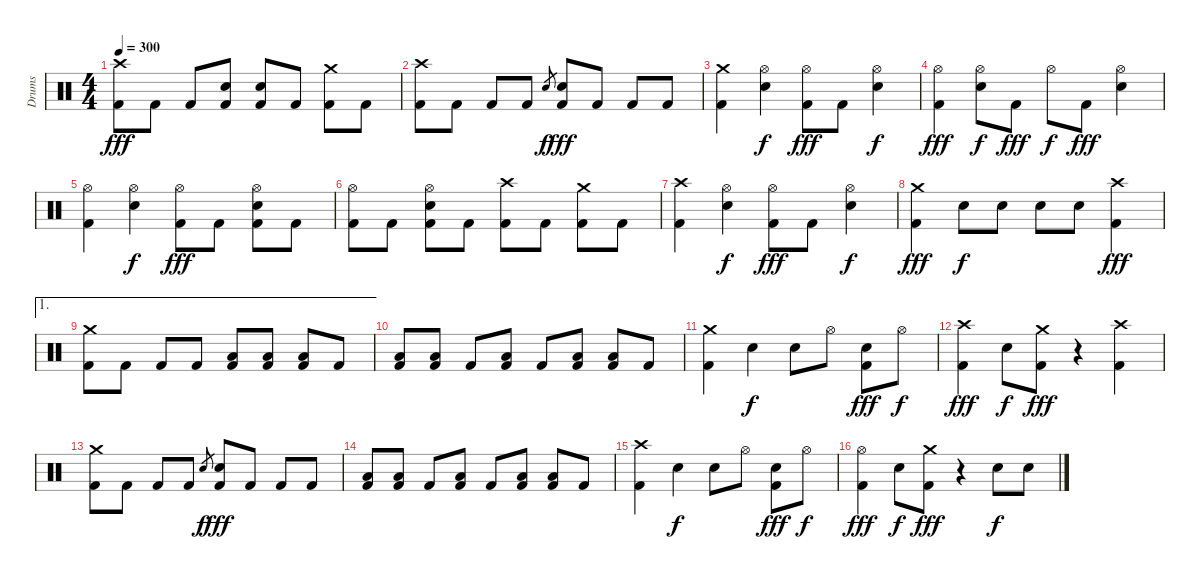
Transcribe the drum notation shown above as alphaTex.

\track ("Drums" "Drums") {instrument percussion}
\staff {score}
\articulation defaults
\ts (4 4)
\tempo 300
\clef neutral
\ks c
("Crash high (hit)" "Kick (hit) 2").8{dy fff} "Kick (hit) 2".8 "Kick (hit) 2".8 ("Snare (hit) 2" "Kick (hit) 2").8 ("Snare (hit) 2" "Kick (hit) 2").8 "Kick (hit) 2".8 ("Crash medium (hit)" "Kick (hit) 2").8 "Kick (hit) 2".8 |
("Crash high (hit)" "Kick (hit) 2").8 "Kick (hit) 2".8 "Kick (hit) 2".8 "Kick (hit) 2".8 "Snare (hit) 2".8{gr dy f} ("Snare (hit) 2" "Kick (hit) 2").8{dy fff} "Kick (hit) 2".8 "Kick (hit) 2".8 "Kick (hit) 2".8 |
("Crash medium (hit)" "Kick (hit) 2").4 ("Hi-Hat (open)" "Snare (hit) 2").4{dy f} ("Hi-Hat (open)" "Kick (hit) 2").8{dy fff} "Kick (hit) 2".8 ("Hi-Hat (open)" "Snare (hit) 2").4{dy f} |
("Hi-Hat (open)" "Kick (hit) 2").4{dy fff} ("Hi-Hat (open)" "Snare (hit) 2").8{dy f} "Kick (hit) 2".8{dy fff} "Hi-Hat (open)".8{dy f} "Kick (hit) 2".8{dy fff} ("Hi-Hat (open)" "Snare (hit) 2").4 |
("Hi-Hat (open)" "Kick (hit) 2").4 ("Hi-Hat (open)" "Snare (hit) 2").4{dy f} ("Hi-Hat (open)" "Kick (hit) 2").8{dy fff} "Kick (hit) 2".8 ("Hi-Hat (open)" "Snare (hit) 2" "Kick (hit) 2").8 "Kick (hit) 2".8 |
("Hi-Hat (open)" "Kick (hit) 2").8 "Kick (hit) 2".8 ("Hi-Hat (open)" "Snare (hit) 2" "Kick (hit) 2").8 "Kick (hit) 2".8 ("Crash high (hit)" "Kick (hit) 2").8 "Kick (hit) 2".8 ("Crash medium (hit)" "Kick (hit) 2").8 "Kick (hit) 2".8 |
("Crash high (hit)" "Kick (hit) 2").4 ("Hi-Hat (open)" "Snare (hit) 2").4{dy f} ("Hi-Hat (open)" "Kick (hit) 2").8{dy fff} "Kick (hit) 2".8 ("Hi-Hat (open)" "Snare (hit) 2").4{dy f} |
("Crash medium (hit)" "Kick (hit) 2").4{dy fff} "Snare (hit) 2".8{dy f} "Snare (hit) 2".8 "Snare (hit) 2".8 "Snare (hit) 2".8 ("Crash high (hit)" "Kick (hit) 2").4{dy fff} |
\ae 1
("Crash medium (hit)" "Kick (hit) 2").8 "Kick (hit) 2".8 "Kick (hit) 2".8 "Kick (hit) 2".8 ("Low Floor Tom (hit)" "Kick (hit) 2").8 ("Low Floor Tom (hit)" "Kick (hit) 2").8 ("Low Floor Tom (hit)" "Kick (hit) 2").8 "Kick (hit) 2".8 |
("Low Floor Tom (hit)" "Kick (hit) 2").8 ("Low Floor Tom (hit)" "Kick (hit) 2").8 "Kick (hit) 2".8 ("Low Floor Tom (hit)" "Kick (hit) 2").8 "Kick (hit) 2".8 ("Low Floor Tom (hit)" "Kick (hit) 2").8 ("Low Floor Tom (hit)" "Kick (hit) 2").8 "Kick (hit) 2".8 |
("Crash medium (hit)" "Kick (hit) 2").4 "Snare (hit) 2".4{dy f} "Snare (hit) 2".8 "Hi-Hat (open)".8 ("Snare (hit) 2" "Kick (hit) 2").8{dy fff} "Hi-Hat (open)".8{dy f} |
("Crash high (hit)" "Kick (hit) 2").4{dy fff} "Snare (hit) 2".8{dy f} ("Crash medium (hit)" "Kick (hit) 2").8{dy fff} r.4 ("Crash high (hit)" "Kick (hit) 2").4 |
("Crash medium (hit)" "Kick (hit) 2").8 "Kick (hit) 2".8 "Kick (hit) 2".8 "Kick (hit) 2".8 "Snare (hit) 2".8{gr dy f} ("Snare (hit) 2" "Kick (hit) 2").8{dy fff} "Kick (hit) 2".8 "Kick (hit) 2".8 "Kick (hit) 2".8 |
("Low Floor Tom (hit)" "Kick (hit) 2").8 ("Low Floor Tom (hit)" "Kick (hit) 2").8 "Kick (hit) 2".8 ("Low Floor Tom (hit)" "Kick (hit) 2").8 "Kick (hit) 2".8 ("Low Floor Tom (hit)" "Kick (hit) 2").8 ("Low Floor Tom (hit)" "Kick (hit) 2").8 "Kick (hit) 2".8 |
("Crash high (hit)" "Kick (hit) 2").4 "Snare (hit) 2".4{dy f} "Snare (hit) 2".8 "Hi-Hat (open)".8 ("Snare (hit) 2" "Kick (hit) 2").8{dy fff} "Hi-Hat (open)".8{dy f} |
("Hi-Hat (open)" "Kick (hit) 2").4{dy fff} "Snare (hit) 2".8{dy f} ("Crash medium (hit)" "Kick (hit) 2").8{dy fff} r.4 "Snare (hit) 2".8{dy f} "Snare (hit) 2".8
